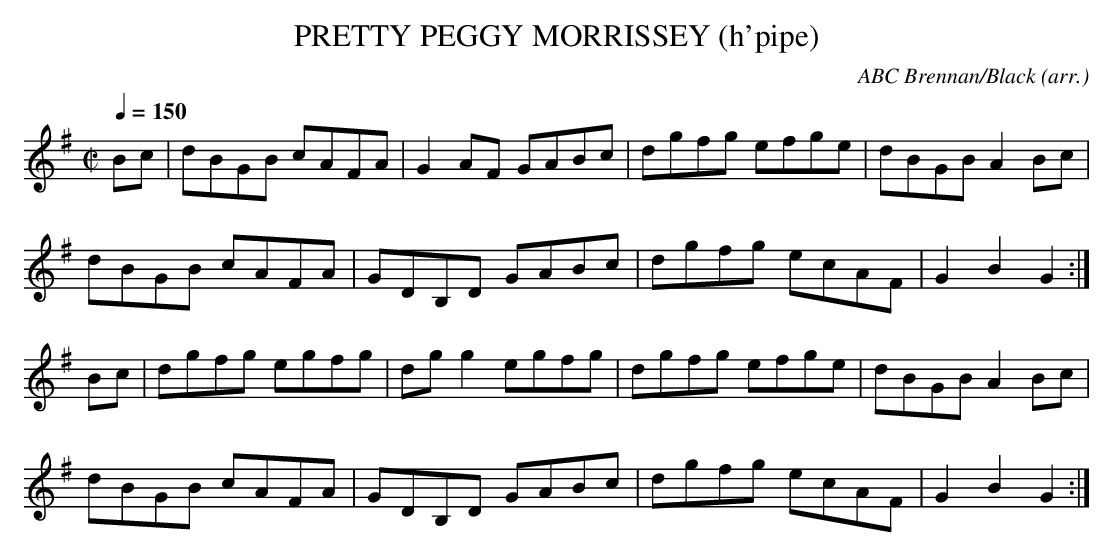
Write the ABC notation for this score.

X:1
T:PRETTY PEGGY MORRISSEY (h'pipe)
C:ABC Brennan/Black (arr.)
Q:1/4=150
M:C|
L:1/8 % dotted rhythm
K:G
Bc|dBGB cAFA|G2AF GABc|dgfg efge|dBGB A2Bc|
dBGB cAFA|GDB,D GABc|dgfg ecAF|G2B2G2:|
Bc|dgfg egfg|dgg2 egfg|dgfg efge|dBGB A2Bc|
dBGB cAFA|GDB,D GABc|dgfg ecAF|G2B2G2:|
